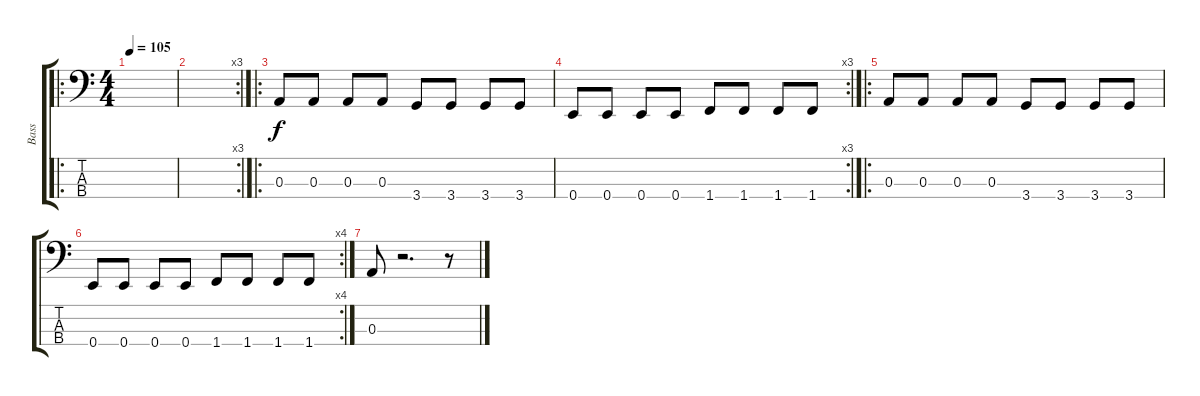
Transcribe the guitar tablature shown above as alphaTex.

\track ("Bass" "Bass") {instrument electricbasspick}
\staff {score tabs}
\tuning (G2 D2 A1 E1) {hide}
\ro
\ts (4 4)
\tempo 105
\clef f4
\ks c
|
\rc 3
|
\ro
0.3.8 0.3.8 0.3.8 0.3.8 3.4.8 3.4.8 3.4.8 3.4.8 |
\rc 3
0.4.8 0.4.8 0.4.8 0.4.8 1.4.8 1.4.8 1.4.8 1.4.8 |
\ro
0.3.8 0.3.8 0.3.8 0.3.8 3.4.8 3.4.8 3.4.8 3.4.8 |
\rc 4
0.4.8 0.4.8 0.4.8 0.4.8 1.4.8 1.4.8 1.4.8 1.4.8 |
0.3.8 r.2{d} r.8
